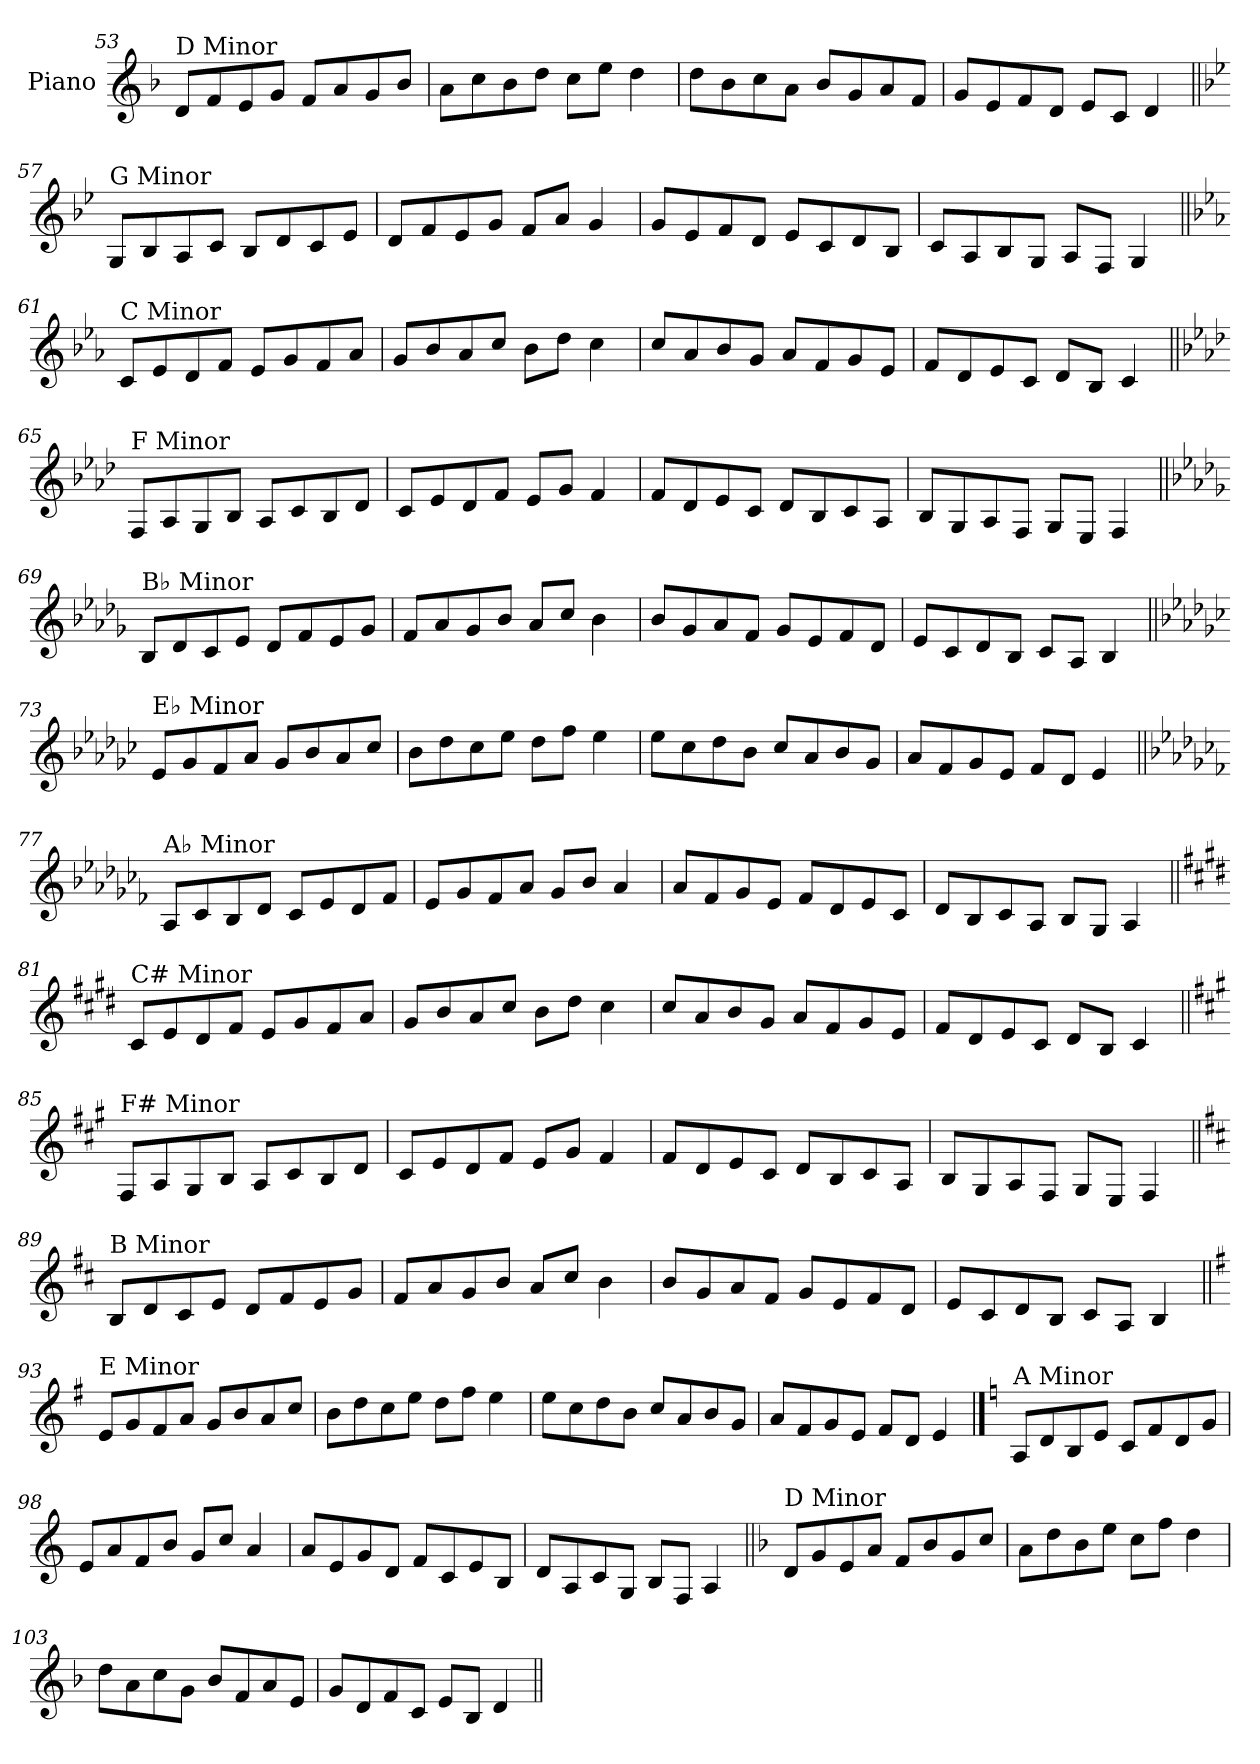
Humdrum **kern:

**kern
*part1
*staff1
*I"Piano
*I'Pno.
!!LO:LB:g=z
*clefG2
*k[b-]
=53
!LO:TX:a:t=D Minor
8d/L
8f/
8e/
8g/J
8f/L
8a/
8g/
8b-/J
=54
8a\L
8cc\
8b-\
8dd\J
8cc\L
8ee\J
4dd\
=55
8dd\L
8b-\
8cc\
8a\J
8b-/L
8g/
8a/
8f/J
=56
8g/L
8e/
8f/
8d/J
8e/L
8c/J
4d/
!!LO:LB:g=z
=57||
*k[b-e-]
!LO:TX:a:t=G Minor
8G/L
8B-/
8A/
8c/J
8B-/L
8d/
8c/
8e-/J
=58
8d/L
8f/
8e-/
8g/J
8f/L
8a/J
4g/
=59
8g/L
8e-/
8f/
8d/J
8e-/L
8c/
8d/
8B-/J
=60
8c/L
8A/
8B-/
8G/J
8A/L
8F/J
4G/
!!LO:LB:g=z
=61||
*k[b-e-a-]
!LO:TX:a:t=C Minor
8c/L
8e-/
8d/
8f/J
8e-/L
8g/
8f/
8a-/J
=62
8g/L
8b-/
8a-/
8cc/J
8b-\L
8dd\J
4cc\
=63
8cc/L
8a-/
8b-/
8g/J
8a-/L
8f/
8g/
8e-/J
=64
8f/L
8d/
8e-/
8c/J
8d/L
8B-/J
4c/
!!LO:LB:g=z
=65||
*k[b-e-a-d-]
!LO:TX:a:t=F Minor
8F/L
8A-/
8G/
8B-/J
8A-/L
8c/
8B-/
8d-/J
=66
8c/L
8e-/
8d-/
8f/J
8e-/L
8g/J
4f/
=67
8f/L
8d-/
8e-/
8c/J
8d-/L
8B-/
8c/
8A-/J
=68
8B-/L
8G/
8A-/
8F/J
8G/L
8E-/J
4F/
!!LO:LB:g=z
=69||
*k[b-e-a-d-g-]
!LO:TX:a:t=B♭ Minor
8B-/L
8d-/
8c/
8e-/J
8d-/L
8f/
8e-/
8g-/J
=70
8f/L
8a-/
8g-/
8b-/J
8a-/L
8cc/J
4b-\
=71
8b-/L
8g-/
8a-/
8f/J
8g-/L
8e-/
8f/
8d-/J
=72
8e-/L
8c/
8d-/
8B-/J
8c/L
8A-/J
4B-/
!!LO:LB:g=z
=73||
*k[b-e-a-d-g-c-]
!LO:TX:a:t=E♭ Minor
8e-/L
8g-/
8f/
8a-/J
8g-/L
8b-/
8a-/
8cc-/J
=74
8b-\L
8dd-\
8cc-\
8ee-\J
8dd-\L
8ff\J
4ee-\
=75
8ee-\L
8cc-\
8dd-\
8b-\J
8cc-/L
8a-/
8b-/
8g-/J
=76
8a-/L
8f/
8g-/
8e-/J
8f/L
8d-/J
4e-/
!!LO:LB:g=z
=77||
*k[b-e-a-d-g-c-f-]
!LO:TX:a:t=A♭ Minor
8A-/L
8c-/
8B-/
8d-/J
8c-/L
8e-/
8d-/
8f-/J
=78
8e-/L
8g-/
8f-/
8a-/J
8g-/L
8b-/J
4a-/
=79
8a-/L
8f-/
8g-/
8e-/J
8f-/L
8d-/
8e-/
8c-/J
=80
8d-/L
8B-/
8c-/
8A-/J
8B-/L
8G-/J
4A-/
!!LO:LB:g=z
=81||
*k[f#c#g#d#]
!LO:TX:a:t=C# Minor
8c#/L
8e/
8d#/
8f#/J
8e/L
8g#/
8f#/
8a/J
=82
8g#/L
8b/
8a/
8cc#/J
8b\L
8dd#\J
4cc#\
=83
8cc#/L
8a/
8b/
8g#/J
8a/L
8f#/
8g#/
8e/J
=84
8f#/L
8d#/
8e/
8c#/J
8d#/L
8B/J
4c#/
!!LO:LB:g=z
=85||
*k[f#c#g#]
!LO:TX:a:t=F# Minor
8F#/L
8A/
8G#/
8B/J
8A/L
8c#/
8B/
8d/J
=86
8c#/L
8e/
8d/
8f#/J
8e/L
8g#/J
4f#/
=87
8f#/L
8d/
8e/
8c#/J
8d/L
8B/
8c#/
8A/J
=88
8B/L
8G#/
8A/
8F#/J
8G#/L
8E/J
4F#/
!!LO:LB:g=z
=89||
*k[f#c#]
!LO:TX:a:t=B Minor
8B/L
8d/
8c#/
8e/J
8d/L
8f#/
8e/
8g/J
=90
8f#/L
8a/
8g/
8b/J
8a/L
8cc#/J
4b\
=91
8b/L
8g/
8a/
8f#/J
8g/L
8e/
8f#/
8d/J
=92
8e/L
8c#/
8d/
8B/J
8c#/L
8A/J
4B/
!!LO:LB:g=z
=93||
*k[f#]
!LO:TX:a:t=E Minor
8e/L
8g/
8f#/
8a/J
8g/L
8b/
8a/
8cc/J
=94
8b\L
8dd\
8cc\
8ee\J
8dd\L
8ff#\J
4ee\
=95
8ee\L
8cc\
8dd\
8b\J
8cc/L
8a/
8b/
8g/J
=96
8a/L
8f#/
8g/
8e/J
8f#/L
8d/J
4e/
!!LO:PB:g=z
==97
*k[]
!LO:TX:a:t=A Minor
8A/L
8d/
8B/
8e/J
8c/L
8f/
8d/
8g/J
=98
8e/L
8a/
8f/
8b/J
8g/L
8cc/J
4a/
=99
8a/L
8e/
8g/
8d/J
8f/L
8c/
8e/
8B/J
=100
8d/L
8A/
8c/
8G/J
8B/L
8F/J
4A/
!!LO:LB:g=z
=101||
*k[b-]
!LO:TX:a:t=D Minor
8d/L
8g/
8e/
8a/J
8f/L
8b-/
8g/
8cc/J
=102
8a\L
8dd\
8b-\
8ee\J
8cc\L
8ff\J
4dd\
=103
8dd\L
8a\
8cc\
8g\J
8b-/L
8f/
8a/
8e/J
=104
8g/L
8d/
8f/
8c/J
8e/L
8B-/J
4d/
=||
*-
